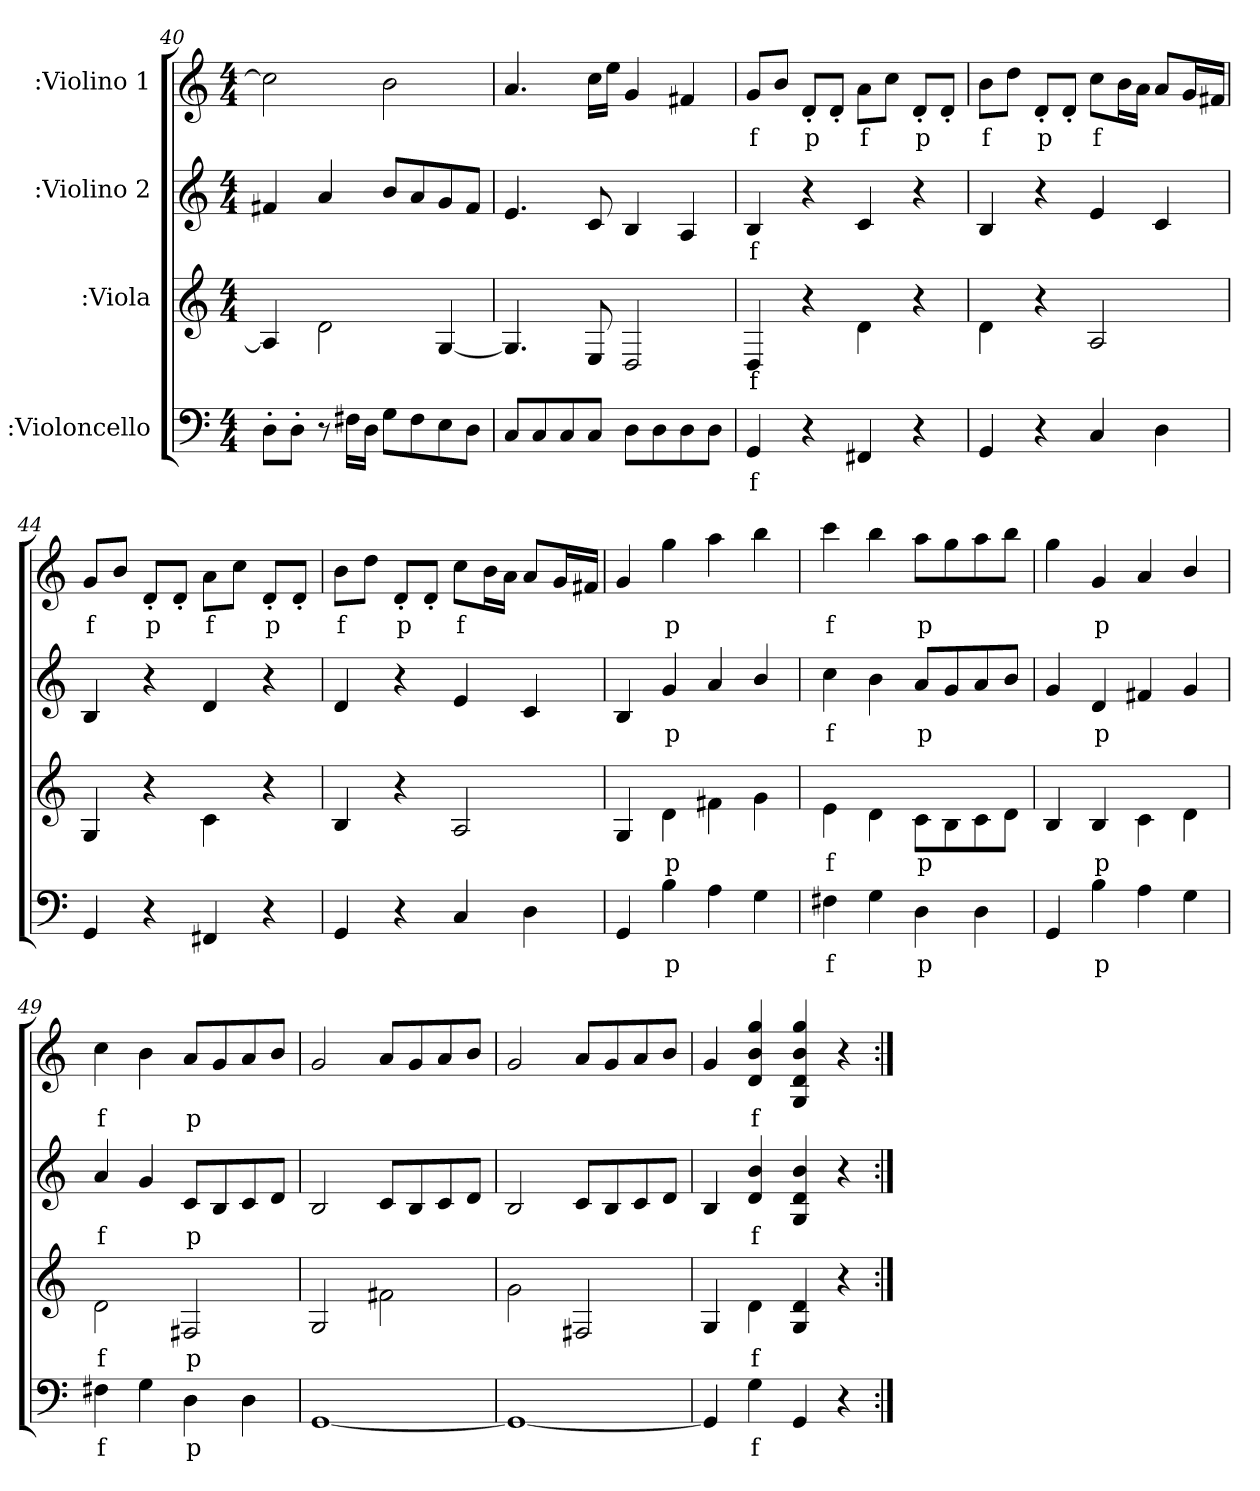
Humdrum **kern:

**kern	**text	**kern	**text	**kern	**text	**kern	**text
*part4	*part4	*part3	*part3	*part2	*part2	*part1	*part1
*staff4	*staff4	*staff3	*staff3	*staff2	*staff2	*staff1	*staff1
*I":Violoncello	*	*I":Viola	*	*I":Violino 2	*	*I":Violino 1	*
*clefF4	*	*	*	*clefG2	*	*clefG2	*
*k[]	*	*k[]	*	*k[]	*	*k[]	*
*C:	*	*C:	*	*C:	*	*C:	*
*M4/4	*	*M4/4	*	*M4/4	*	*M4/4	*
=40	=40	=40	=40	=40	=40	=40	=40
8D'>\L	.	4A/]	.	4f#X/	.	2cc\]	.
8D'>\J	.	.	.	.	.	.	.
8r	.	2d\	.	4a/	.	.	.
16F#X\LL	.	.	.	.	.	.	.
16D\JJ	.	.	.	.	.	.	.
8G\L	.	.	.	8b/L	.	2b\	.
8F#\	.	.	.	8a/	.	.	.
8E\	.	[4G/	.	8g/	.	.	.
8D\J	.	.	.	8f#/J	.	.	.
=41	=41	=41	=41	=41	=41	=41	=41
8C/L	.	4.G/]	.	4.e/	.	4.a/	.
8C/	.	.	.	.	.	.	.
8C/	.	.	.	.	.	.	.
8C/J	.	8E/	.	8c/	.	16cc\LL	.
.	.	.	.	.	.	16ee\JJ	.
8D\L	.	2D/	.	4B/	.	4g/	.
8D\	.	.	.	.	.	.	.
8D\	.	.	.	4A/	.	4f#X/	.
8D\J	.	.	.	.	.	.	.
=42	=42	=42	=42	=42	=42	=42	=42
4GG/	f	4D/	f	4B/	f	8g/L	f
.	.	.	.	.	.	8b/J	.
4r	.	4r	.	4r	.	8d'>/L	p
.	.	.	.	.	.	8d'>/J	.
4FF#X/	.	4d\	.	4c/	.	8a\L	f
.	.	.	.	.	.	8cc\J	.
4r	.	4r	.	4r	.	8d'>/L	p
.	.	.	.	.	.	8d'>/J	.
=43	=43	=43	=43	=43	=43	=43	=43
4GG/	.	4d\	.	4B/	.	8b\L	f
.	.	.	.	.	.	8dd\J	.
4r	.	4r	.	4r	.	8d'>/L	p
.	.	.	.	.	.	8d'>/J	.
4C/	.	2A/	.	4e/	.	8cc\L	f
.	.	.	.	.	.	16b\L	.
.	.	.	.	.	.	16a\JJ	.
4D\	.	.	.	4c/	.	8a/L	.
.	.	.	.	.	.	16g/L	.
.	.	.	.	.	.	16f#X/JJ	.
=44	=44	=44	=44	=44	=44	=44	=44
4GG/	.	4G/	.	4B/	.	8g/L	f
.	.	.	.	.	.	8b/J	.
4r	.	4r	.	4r	.	8d'>/L	p
.	.	.	.	.	.	8d'>/J	.
4FF#X/	.	4c\	.	4d/	.	8a\L	f
.	.	.	.	.	.	8cc\J	.
4r	.	4r	.	4r	.	8d'>/L	p
.	.	.	.	.	.	8d'>/J	.
=45	=45	=45	=45	=45	=45	=45	=45
4GG/	.	4B/	.	4d/	.	8b\L	f
.	.	.	.	.	.	8dd\J	.
4r	.	4r	.	4r	.	8d'>/L	p
.	.	.	.	.	.	8d'>/J	.
4C/	.	2A/	.	4e/	.	8cc\L	f
.	.	.	.	.	.	16b\L	.
.	.	.	.	.	.	16a\JJ	.
4D\	.	.	.	4c/	.	8a/L	.
.	.	.	.	.	.	16g/L	.
.	.	.	.	.	.	16f#X/JJ	.
=46	=46	=46	=46	=46	=46	=46	=46
4GG/	.	4G/	.	4B/	.	4g/	.
4B\	p	4d\	p	4g/	p	4gg\	p
4A\	.	4f#X\	.	4a/	.	4aa\	.
4G\	.	4g\	.	4b/	.	4bb\	.
=47	=47	=47	=47	=47	=47	=47	=47
4F#X\	f	4e\	f	4cc\	f	4ccc\	f
4G\	.	4d\	.	4b\	.	4bb\	.
4D\	p	8c\L	p	8a/L	p	8aa\L	p
.	.	8B\	.	8g/	.	8gg\	.
4D\	.	8c\	.	8a/	.	8aa\	.
.	.	8d\J	.	8b/J	.	8bb\J	.
=48	=48	=48	=48	=48	=48	=48	=48
4GG/	.	4B/	.	4g/	.	4gg\	.
4B\	p	4B/	p	4d/	p	4g/	p
4A\	.	4c\	.	4f#X/	.	4a/	.
4G\	.	4d\	.	4g/	.	4b/	.
=49	=49	=49	=49	=49	=49	=49	=49
4F#X\	f	2d\	f	4a/	f	4cc\	f
4G\	.	.	.	4g/	.	4b\	.
4D\	p	2F#X/	p	8c/L	p	8a/L	p
.	.	.	.	8B/	.	8g/	.
4D\	.	.	.	8c/	.	8a/	.
.	.	.	.	8d/J	.	8b/J	.
=50	=50	=50	=50	=50	=50	=50	=50
[1GG/	.	2G/	.	2B/	.	2g/	.
.	.	2f#X\	.	8c/L	.	8a/L	.
.	.	.	.	8B/	.	8g/	.
.	.	.	.	8c/	.	8a/	.
.	.	.	.	8d/J	.	8b/J	.
=51	=51	=51	=51	=51	=51	=51	=51
1GG/_	.	2g\	.	2B/	.	2g/	.
.	.	2F#X/	.	8c/L	.	8a/L	.
.	.	.	.	8B/	.	8g/	.
.	.	.	.	8c/	.	8a/	.
.	.	.	.	8d/J	.	8b/J	.
=52	=52	=52	=52	=52	=52	=52	=52
4GG/]	.	4G/	.	4B/	.	4g/	.
4G\	f	4d\	f	4b/ 4d/	f	4gg/ 4b/ 4d/	f
4GG/	.	4d/ 4G/	.	4b/ 4d/ 4G/	.	4gg/ 4b/ 4d/ 4G/	.
4r	.	4r	.	4r	.	4r	.
=:|!	=:|!	=:|!	=:|!	=:|!	=:|!	=:|!	=:|!
*-	*-	*-	*-	*-	*-	*-	*-
